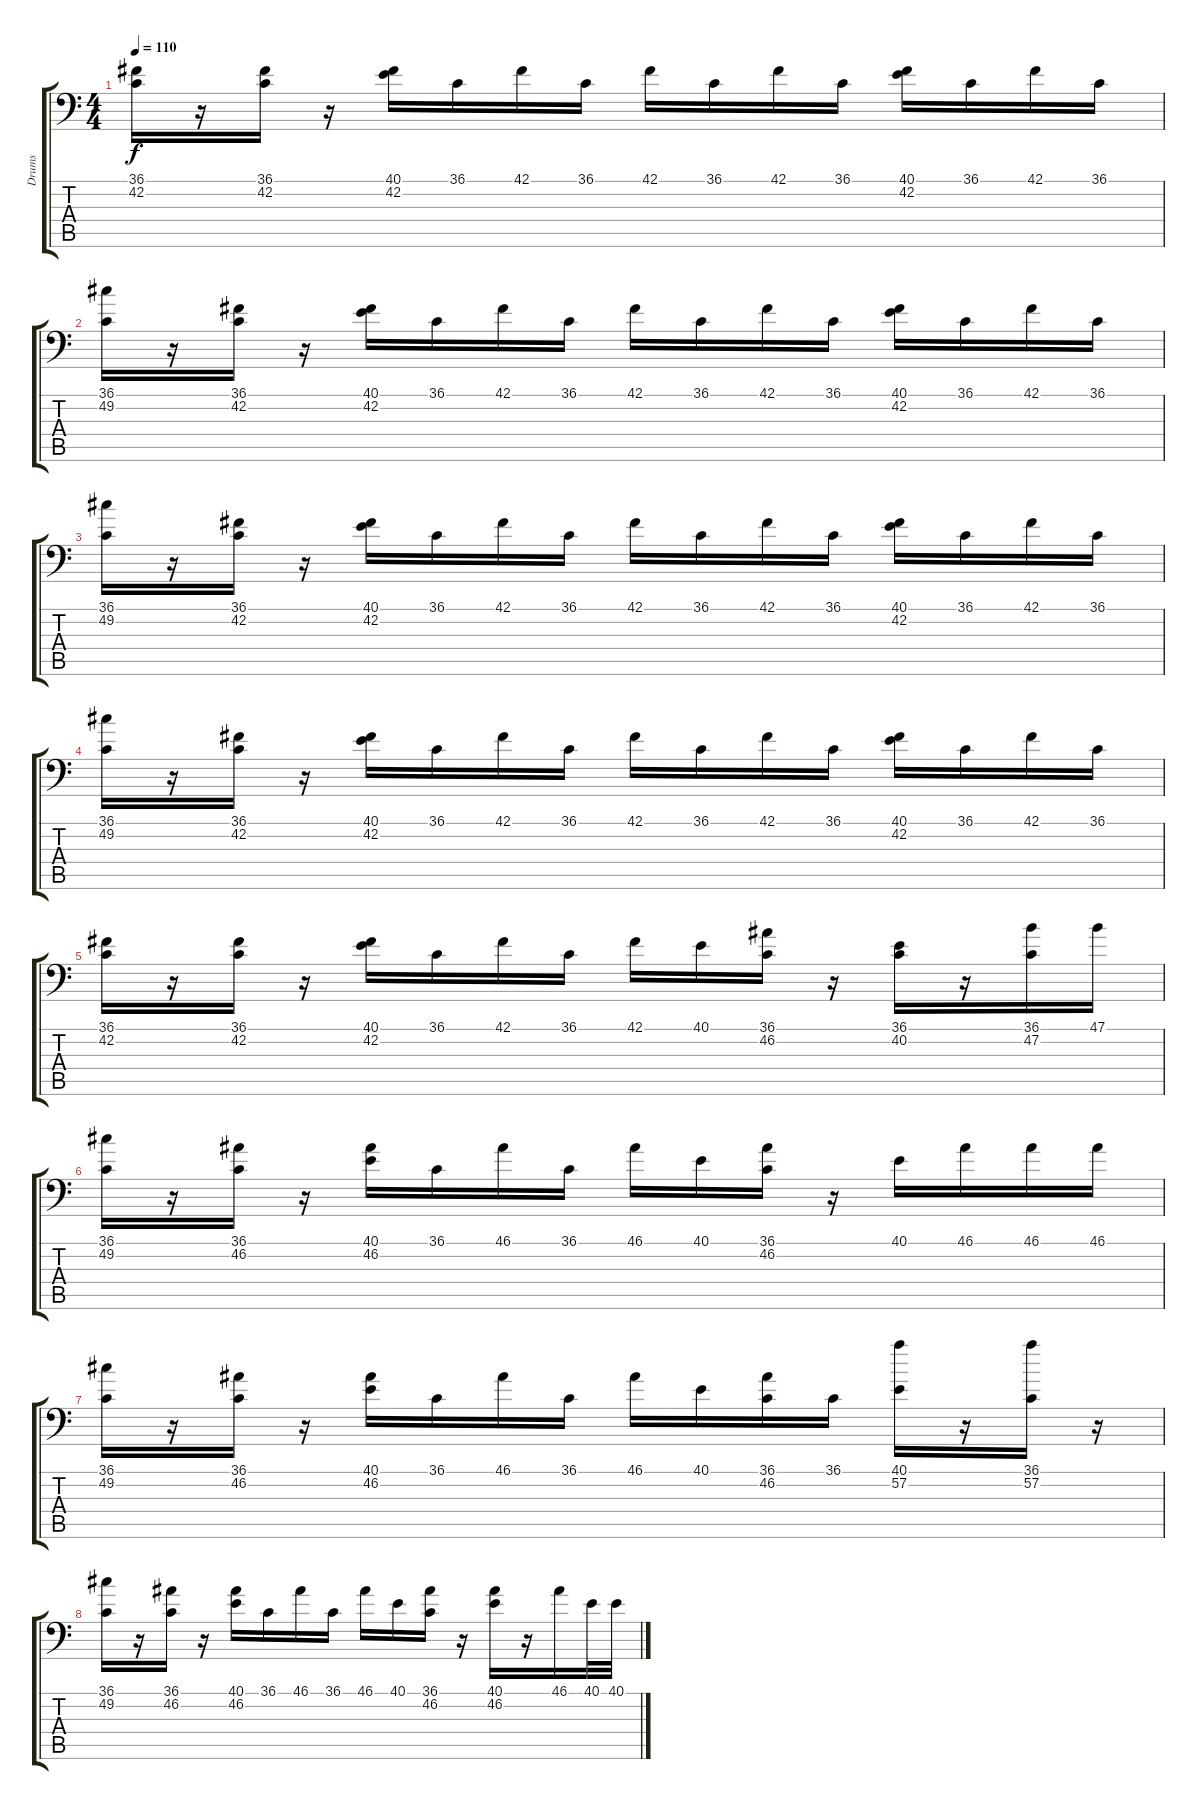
\track ("Drums" "Drums") {instrument acousticgrandpiano}
\staff {score tabs}
\tuning (C-1 C-1 C-1 C-1 C-1 C-1) {hide}
\ts (4 4)
\tempo 110
\clef f4
\ks c
(36.1 42.2).16{dy f} r.16 (36.1 42.2).16 r.16 (40.1 42.2).16 36.1.16 42.1.16 36.1.16 42.1.16 36.1.16 42.1.16 36.1.16 (40.1 42.2).16 36.1.16 42.1.16 36.1.16 |
(36.1 49.2).16 r.16 (36.1 42.2).16 r.16 (40.1 42.2).16 36.1.16 42.1.16 36.1.16 42.1.16 36.1.16 42.1.16 36.1.16 (40.1 42.2).16 36.1.16 42.1.16 36.1.16 |
(36.1 49.2).16 r.16 (36.1 42.2).16 r.16 (40.1 42.2).16 36.1.16 42.1.16 36.1.16 42.1.16 36.1.16 42.1.16 36.1.16 (40.1 42.2).16 36.1.16 42.1.16 36.1.16 |
(36.1 49.2).16 r.16 (36.1 42.2).16 r.16 (40.1 42.2).16 36.1.16 42.1.16 36.1.16 42.1.16 36.1.16 42.1.16 36.1.16 (40.1 42.2).16 36.1.16 42.1.16 36.1.16 |
(36.1 42.2).16 r.16 (36.1 42.2).16 r.16 (40.1 42.2).16 36.1.16 42.1.16 36.1.16 42.1.16 40.1.16 (36.1 46.2).16 r.16 (36.1 40.2).16 r.16 (36.1 47.2).16 47.1.16 |
(36.1 49.2).16 r.16 (36.1 46.2).16 r.16 (40.1 46.2).16 36.1.16 46.1.16 36.1.16 46.1.16 40.1.16 (36.1 46.2).16 r.16 40.1.16 46.1.16 46.1.16 46.1.16 |
(36.1 49.2).16 r.16 (36.1 46.2).16 r.16 (40.1 46.2).16 36.1.16 46.1.16 36.1.16 46.1.16 40.1.16 (36.1 46.2).16 36.1.16 (40.1 57.2).16 r.16 (36.1 57.2).16 r.16 |
(36.1 49.2).16 r.16 (36.1 46.2).16 r.16 (40.1 46.2).16 36.1.16 46.1.16 36.1.16 46.1.16 40.1.16 (36.1 46.2).16 r.16 (40.1 46.2).16 r.16 46.1.16 40.1.32 40.1.32
